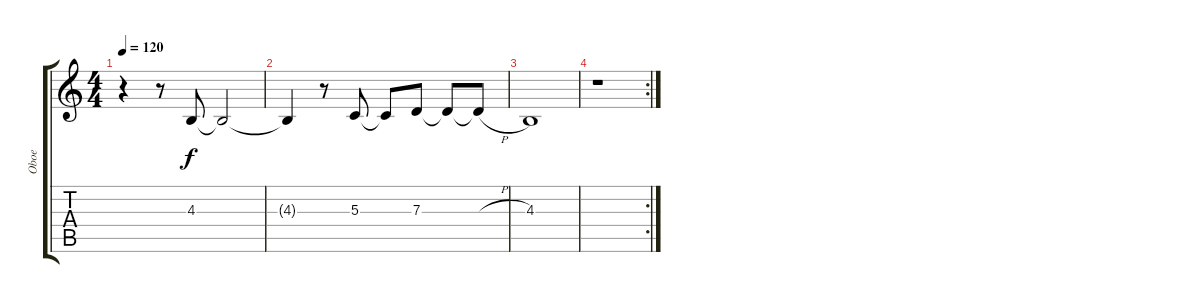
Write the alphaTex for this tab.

\track ("Oboe" "Oboe") {instrument oboe}
\staff {score tabs}
\tuning (E4 B3 G3 D3 A2 E2) {hide}
\ts (4 4)
\tempo 120
\clef g2
\ks c
r.4{dy f instrument oboe} r.8 4.3.8 4.3{t}.2 |
4.3{t}.4 r.8 5.3.8 5.3{t}.8 7.3.8 7.3{t}.8 7.3{h t}.8 |
4.3.1 |
\rc 2
r.1
